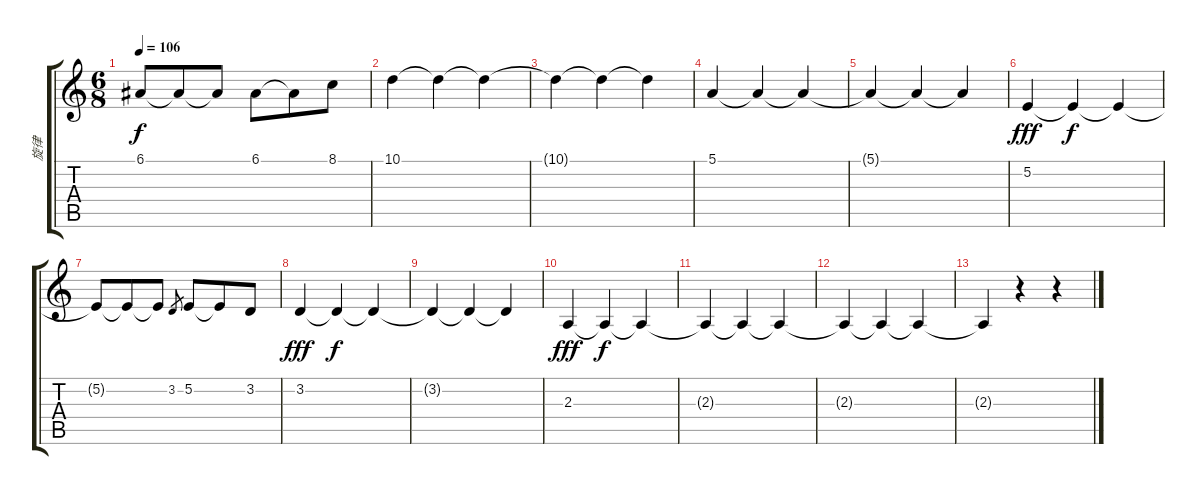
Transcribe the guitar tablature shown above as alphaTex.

\track ("旋律" "旋律") {instrument voiceoohs}
\staff {score tabs}
\tuning (E4 B3 G3 D3 A2 E2) {hide}
\ts (6 8)
\tempo 106
\clef g2
\ks c
6.1.8{dy f} 6.1{t}.8 6.1{t}.8 6.1.8 6.1{t}.8 8.1.8 |
10.1.4 10.1{t}.4 10.1{t}.4 |
10.1{t}.4 10.1{t}.4 10.1{t}.4 |
5.1.4 5.1{t}.4 5.1{t}.4 |
5.1{t}.4 5.1{t}.4 5.1{t}.4 |
5.2.4{dy fff} 5.2{t}.4{dy f} 5.2{t}.4 |
5.2{t}.8 5.2{t}.8 5.2{t}.8 3.2.8{gr} 5.2.8 5.2{t}.8 3.2.8 |
3.2.4{dy fff} 3.2{t}.4{dy f} 3.2{t}.4 |
3.2{t}.4 3.2{t}.4 3.2{t}.4 |
2.3.4{dy fff} 2.3{t}.4{dy f} 2.3{t}.4 |
2.3{t}.4 2.3{t}.4 2.3{t}.4 |
2.3{t}.4 2.3{t}.4 2.3{t}.4 |
2.3{t}.4 r.4 r.4
